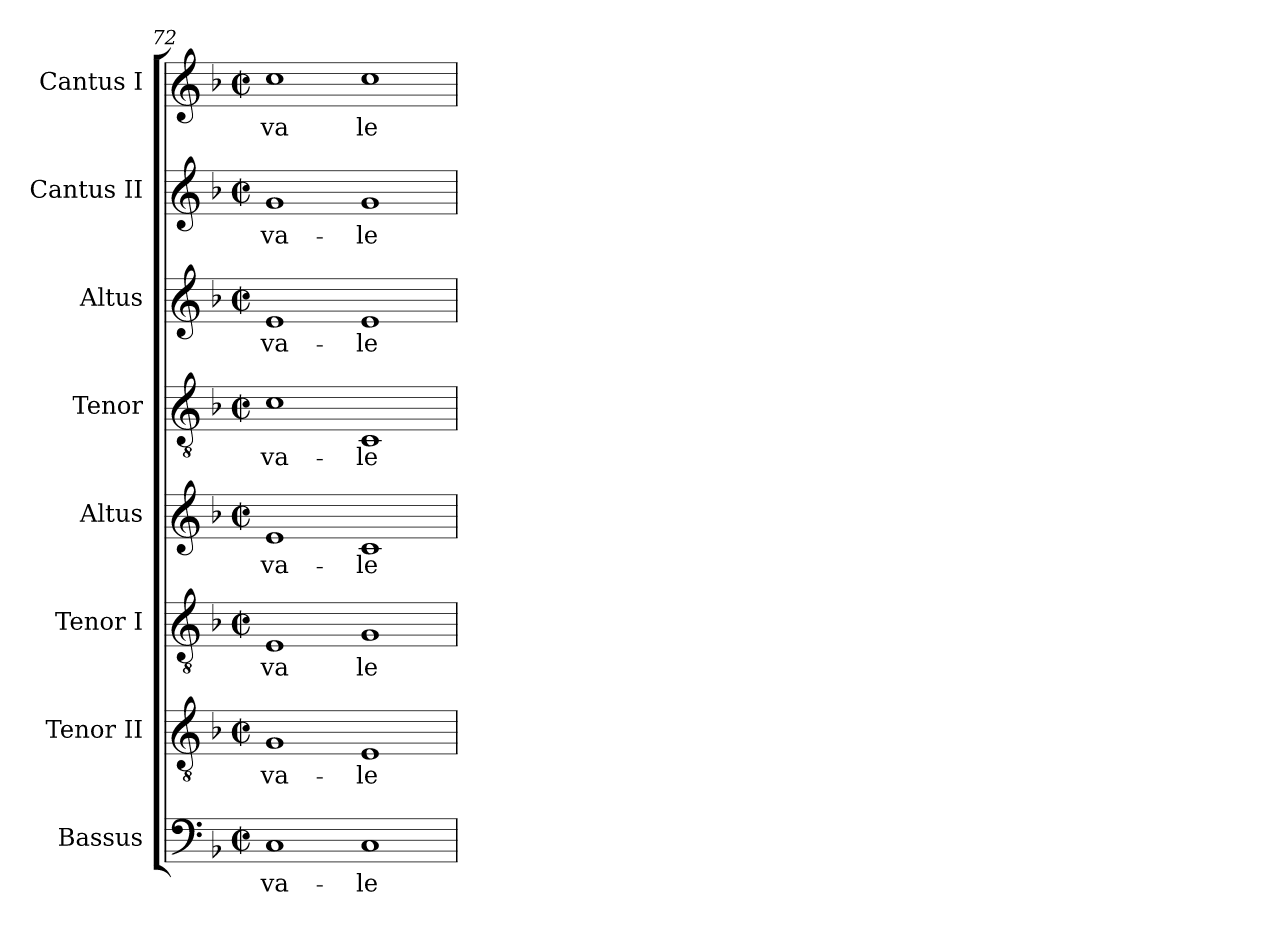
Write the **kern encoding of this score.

**kern	**text	**kern	**text	**kern	**text	**kern	**text	**kern	**text	**kern	**text	**kern	**text	**kern	**text
*part8	*part8	*part7	*part7	*part6	*part6	*part5	*part5	*part4	*part4	*part3	*part3	*part2	*part2	*part1	*part1
*staff8	*staff8	*staff7	*staff7	*staff6	*staff6	*staff5	*staff5	*staff4	*staff4	*staff3	*staff3	*staff2	*staff2	*staff1	*staff1
*I"Bassus	*	*I"Tenor II	*	*I"Tenor I	*	*I"Altus	*	*I"Tenor	*	*I"Altus	*	*I"Cantus II	*	*I"Cantus I	*
*clefF4	*	*clefGv2	*	*clefGv2	*	*clefG2	*	*clefGv2	*	*clefG2	*	*clefG2	*	*clefG2	*
*k[b-]	*	*k[b-]	*	*k[b-]	*	*k[b-]	*	*k[b-]	*	*k[b-]	*	*k[b-]	*	*k[b-]	*
*F:	*	*F:	*	*F:	*	*F:	*	*F:	*	*F:	*	*F:	*	*F:	*
*M2/2	*	*M2/2	*	*M2/2	*	*M2/2	*	*M2/2	*	*M2/2	*	*M2/2	*	*M2/2	*
*met(c|)	*	*met(c|)	*	*met(c|)	*	*met(c|)	*	*met(c|)	*	*met(c|)	*	*met(c|)	*	*met(c|)	*
=72	=72	=72	=72	=72	=72	=72	=72	=72	=72	=72	=72	=72	=72	=72	=72
!	!LO:LY:b:cj	!	!LO:LY:b:cj	!	!LO:LY:b:cj	!	!LO:LY:b:cj	!	!LO:LY:b:cj	!	!LO:LY:b:cj	!	!LO:LY:b:cj	!	!LO:LY:b:cj
1C	va-	1G	va-	1E	va	1e	va-	1c	va-	1e	va-	1g	va-	1cc	va
!	!LO:LY:b:cj	!	!LO:LY:b:cj	!	!LO:LY:b:cj	!	!LO:LY:b:cj	!	!LO:LY:b:cj	!	!LO:LY:b:cj	!	!LO:LY:b:cj	!	!LO:LY:b:cj
1C	-le	1E	-le	1G	le	1c	-le	1C	-le	1e	-le	1g	-le	1cc	le
=	=	=	=	=	=	=	=	=	=	=	=	=	=	=	=
*-	*-	*-	*-	*-	*-	*-	*-	*-	*-	*-	*-	*-	*-	*-	*-
